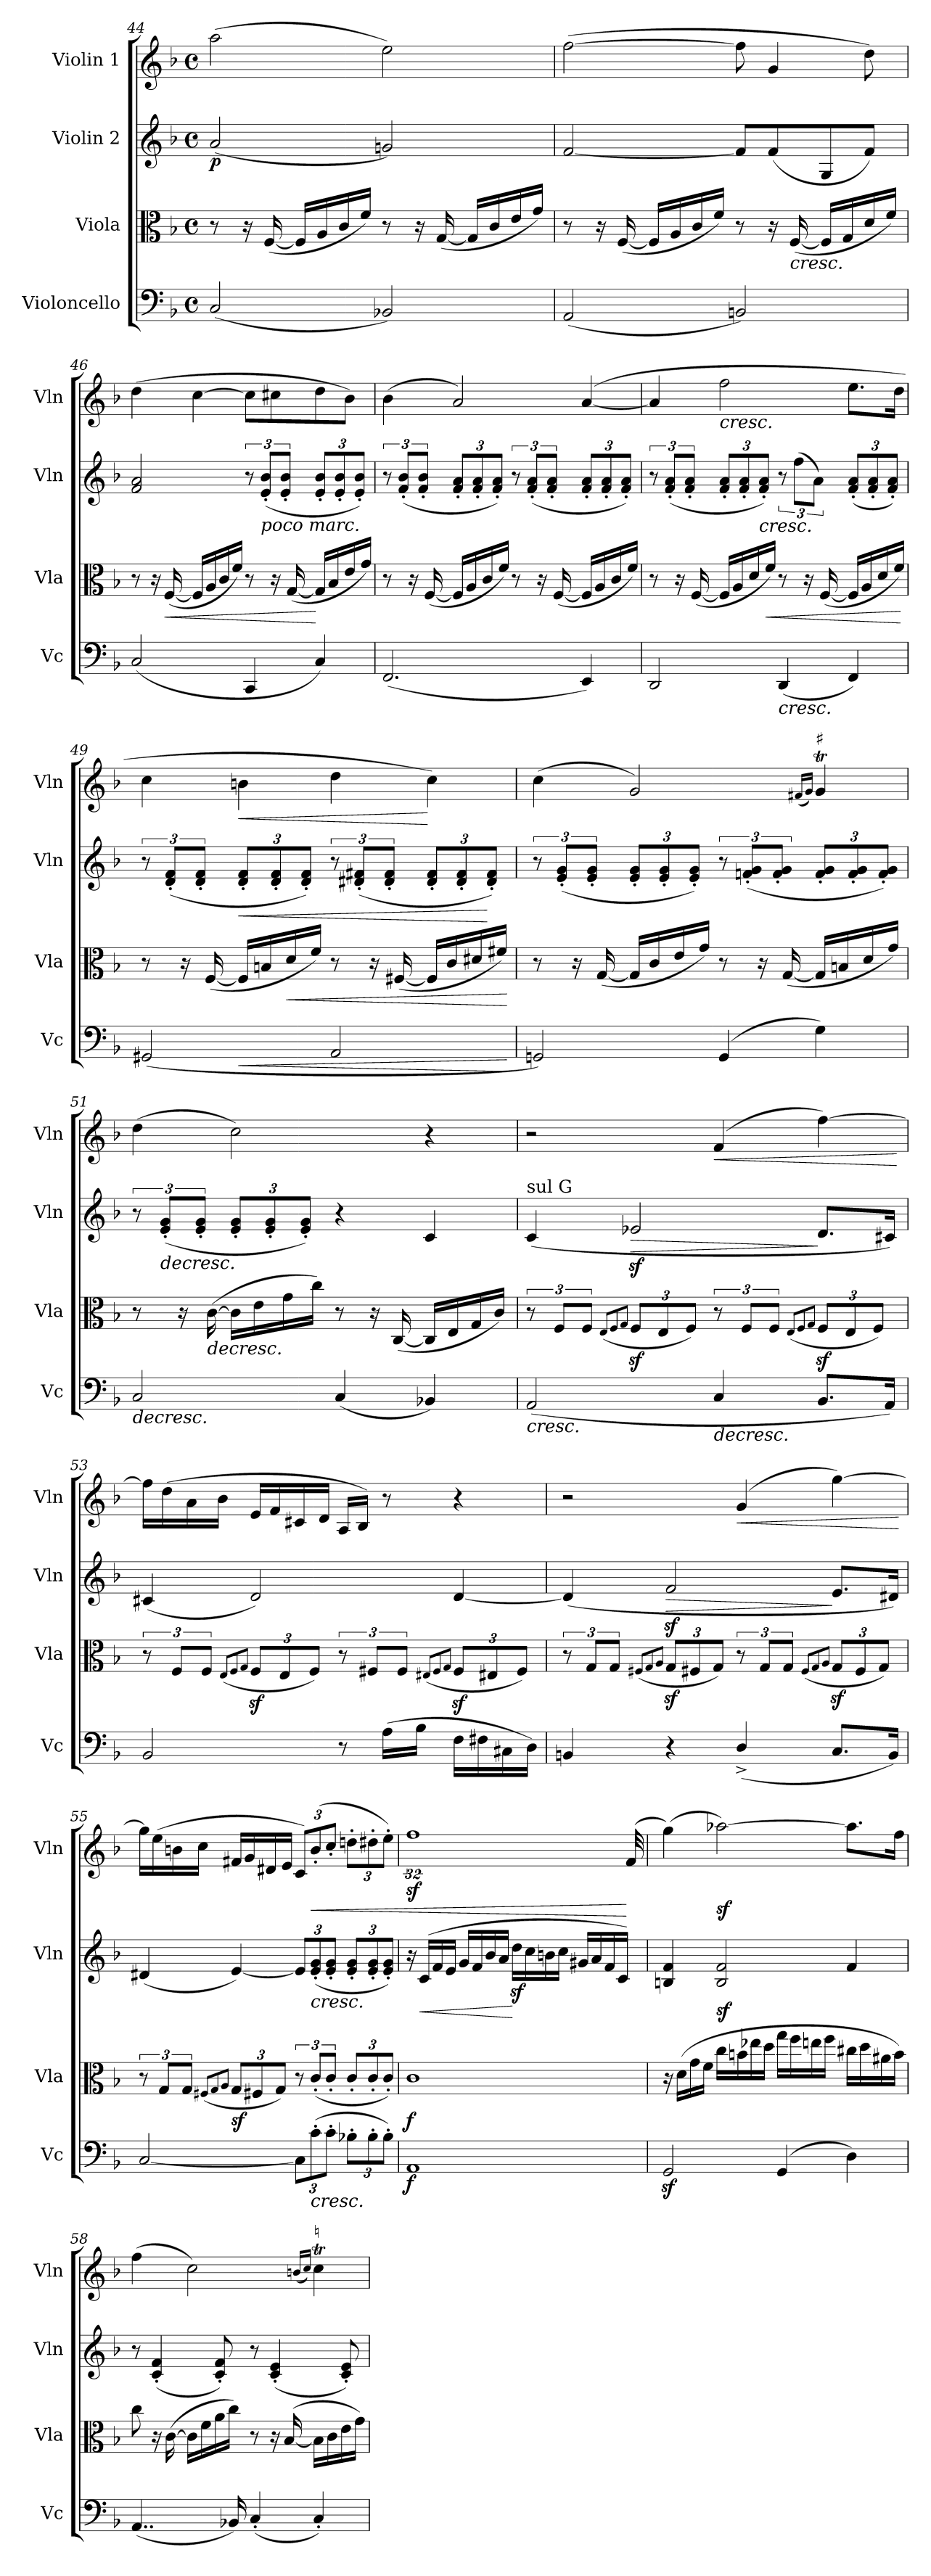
**kern	**dynam	**kern	**dynam	**kern	**dynam	**kern	**dynam
*part4	*part4	*part3	*part3	*part2	*part2	*part1	*part1
*staff4	*staff4	*staff3	*staff3	*staff2	*staff2	*staff1	*staff1
*I"Violoncello	*	*I"Viola	*	*I"Violin 2	*	*I"Violin 1	*
*I'Vc	*	*I'Vla	*	*I'Vln	*	*I'Vln	*
*clefF4	*	*clefC3	*	*clefG2	*	*clefG2	*
*k[b-]	*	*k[b-]	*	*k[b-]	*	*k[b-]	*
*M4/4	*	*M4/4	*	*M4/4	*	*M4/4	*
*met(c)	*	*met(c)	*	*met(c)	*	*met(c)	*
=44	=44	=44	=44	=44	=44	=44	=44
!	!	!	!	!	!LO:DY:b	!	!LO:DY:b
!	!	!	!	!	!	!	!LO:DY:n=1:b
(2C/	.	8r	.	(2a/	p	(2aa\	p other-dynamics
.	.	16r	.	.	.	.	.
.	.	([16F/	.	.	.	.	.
.	.	16F/LL]	.	.	.	.	.
.	.	16A/	.	.	.	.	.
.	.	16c/	.	.	.	.	.
.	.	16f/JJ)	.	.	.	.	.
2BB-X/)	.	8r	.	2gn/)	.	2ee\)	.
.	.	16r	.	.	.	.	.
.	.	([16G/	.	.	.	.	.
.	.	16G/LL]	.	.	.	.	.
.	.	16c/	.	.	.	.	.
.	.	16e/	.	.	.	.	.
.	.	16g/JJ)	.	.	.	.	.
=45	=45	=45	=45	=45	=45	=45	=45
*	*	*	*	*	*	*^	*
(2AA/	.	8r	.	[2f/	.	([2ff\	2ryy	.
.	.	16r	.	.	.	.	.	.
.	.	([16F/	.	.	.	.	.	.
.	.	16F/LL]	.	.	.	.	.	.
.	.	16A/	.	.	.	.	.	.
.	.	16c/	.	.	.	.	.	.
.	.	16f/JJ)	.	.	.	.	.	.
2BBn/)	.	8r	.	8f/L]	.	8ff\]	2ryy	.
.	.	16r	.	(8f/	.	4g/	.	.
!	!	!	!LO:HP:b	!	!	!	!	!
.	.	([16F/	<	.	.	.	.	.
.	.	16F/LL]	.	8G/	.	.	.	.
.	.	16G/	.	.	.	.	.	.
.	.	16d/	.	8f/J)	.	8dd\)	.	.
.	.	16f/JJ)	.	.	.	.	.	.
*	*	*	*	*	*	*v	*v	*
!!LO:LB:g=z
=46	=46	=46	=46	=46	=46	=46	=46
(2C/	.	8r	.	2f/ 2a/	.	(4dd\	.
.	.	16r	.	.	.	.	.
!	!	!	!LO:HP:b	!	!	!	!
.	.	([16F/	<	.	.	.	.
.	.	16F/LL]	.	.	.	[4cc\	.
.	.	16A/	.	.	.	.	.
.	.	16c/	.	.	.	.	.
.	.	16f/JJ)	.	.	.	.	.
4CC/	.	8r	.	12r	.	8cc\L]	.
!	!	!	!	!LO:TX:b:i:t=poco marc.	!	!	!
.	.	.	.	(12e/' 12b-/'L	.	.	.
.	.	16r	.	.	.	8cc#X\	.
.	.	.	.	12e/' 12b-/'J	.	.	.
.	.	([16G/	.	.	.	.	.
*	*	*	*	*Xbrackettup	*	*	*
4C/)	.	16G/LL]	[	12e/' 12b-/'L	.	8dd\	.
.	.	16B-/	.	.	.	.	.
.	.	.	.	12e/' 12b-/'	.	.	.
.	.	16e/	.	.	.	8b-\J)	.
.	.	.	.	12e/' 12b-/'J)	.	.	.
.	.	16g/JJ)	.	.	.	.	.
!!LO:PB:g=z
=47	=47	=47	=47	=47	=47	=47	=47
*	*	*	*	*brackettup	*	*	*
(2.FF/	.	8r	.	12r	.	(4b-\	.
.	.	.	.	(12f/' 12b-/'L	.	.	.
.	.	16r	.	.	.	.	.
.	.	.	.	12f/' 12b-/'J	.	.	.
.	.	([16F/	.	.	.	.	.
*	*	*	*	*Xbrackettup	*	*	*
.	.	16F/LL]	.	12f/' 12a/'L	.	2a/)	.
.	.	16A/	.	.	.	.	.
.	.	.	.	12f/' 12a/'	.	.	.
.	.	16c/	.	.	.	.	.
.	.	.	.	12f/' 12a/'J)	.	.	.
.	.	16f/JJ)	.	.	.	.	.
*	*	*	*	*brackettup	*	*	*
.	.	8r	.	12r	.	.	.
.	.	.	.	(12f/' 12a/'L	.	.	.
.	.	16r	.	.	.	.	.
.	.	.	.	12f/' 12a/'J	.	.	.
.	.	([16F/	.	.	.	.	.
*	*	*	*	*Xbrackettup	*	*	*
4EE/)	.	16F/LL]	.	12f/' 12a/'L	.	([4a/	.
.	.	16A/	.	.	.	.	.
.	.	.	.	12f/' 12a/'	.	.	.
.	.	16c/	.	.	.	.	.
.	.	.	.	12f/' 12a/'J)	.	.	.
.	.	16f/JJ)	.	.	.	.	.
=48	=48	=48	=48	=48	=48	=48	=48
*	*	*	*	*brackettup	*	*	*
2DD/	.	8r	.	12r	.	4a/]	.
.	.	.	.	(12f/' 12a/'L	.	.	.
.	.	16r	.	.	.	.	.
.	.	.	.	12f/' 12a/'J	.	.	.
.	.	([16F/	.	.	.	.	.
*	*	*	*	*Xbrackettup	*	*	*
!	!	!	!	!	!	!	!LO:HP:b
.	.	16F/LL]	.	12f/' 12a/'L	.	2ff\	<
.	.	16A/	.	.	.	.	.
.	.	.	.	12f/' 12a/'	.	.	.
.	.	16d/	.	.	.	.	.
!	!	!	!	!	!LO:HP:b	!	!
.	.	.	.	12f/' 12a/'J)	<	.	.
!	!	!	!LO:HP:b	!	!	!	!
.	.	16f/JJ)	<	.	.	.	.
!	!LO:HP:b	!	!	!	!	!	!
*	*	*	*	*brackettup	*	*	*
(4DD/	<	8r	.	12r	.	.	.
.	.	.	.	(12ff\L	.	.	.
.	.	16r	.	.	.	.	.
.	.	.	.	12a\J)	.	.	.
.	.	([16F/	.	.	.	.	.
*	*	*	*	*Xbrackettup	*	*	*
4FF/)	.	16F/LL]	.	(12f/' 12a/'L	.	8.ee\L	.
.	.	16A/	.	.	.	.	.
.	.	.	.	12f/' 12a/'	.	.	.
.	.	16d/	.	.	.	.	.
.	.	.	.	12f/' 12a/'J)	.	.	.
.	.	16f/JJ)	.	.	.	16dd\Jk	.
.	.	.	[	.	.	.	.
=49	=49	=49	=49	=49	=49	=49	=49
*^	*	*	*	*	*	*	*
*	*	*	*	*	*brackettup	*	*	*
(2GG#X/	4ryy	.	8r	.	12r	.	4cc\	.
.	.	.	.	.	(12d/' 12f/'L	.	.	.
.	.	.	16r	.	.	.	.	.
.	.	.	.	.	12d/' 12f/'J	.	.	.
.	.	.	([16F/	.	.	.	.	.
!	!	!LO:HP:b	!	!	!	!	!	!
*	*	*	*	*	*Xbrackettup	*	*	*
!	!	!	!	!	!	!LO:HP:b	!	!LO:HP:b
.	4ryy	<	16F/LL]	.	12d/' 12f/'L	<	4bn\	<
.	.	.	16Bn/	.	.	.	.	.
.	.	.	.	.	12d/' 12f/'	.	.	.
!	!	!	!	!LO:HP:b	!	!	!	!
.	.	.	16d/	<	.	.	.	.
.	.	.	.	.	12d/' 12f/'J)	.	.	.
.	.	.	16f/JJ)	.	.	.	.	.
*	*	*	*	*	*brackettup	*	*	*
2AA/	4ryy	.	8r	.	12r	.	4dd\	.
.	.	.	.	.	(12d#X/' 12f#X/'L	.	.	.
.	.	.	16r	.	.	.	.	.
.	.	.	.	.	12d#/' 12f#/'J	.	.	.
.	.	.	([16F#X/	.	.	.	.	.
*	*	*	*	*	*Xbrackettup	*	*	*
.	4ryy	.	16F#/LL]	.	12d#/' 12f#/'L	.	4cc\)	[
.	.	.	16c/	.	.	.	.	.
.	.	.	.	.	12d#/' 12f#/'	.	.	.
.	.	.	16d#X/	.	.	.	.	.
.	.	.	.	.	12d#/' 12f#/'J)	[	.	.
.	.	.	16f#X/JJ)	.	.	.	.	.
*v	*v	*	*	*	*	*	*	*
.	[	.	[	.	.	.	.
!!LO:LB:g=z
=50	=50	=50	=50	=50	=50	=50	=50
*	*	*	*	*brackettup	*	*	*
2GGn/)	.	8r	.	12r	.	(4cc\	.
.	.	.	.	(12e/' 12g/'L	.	.	.
.	.	16r	.	.	.	.	.
.	.	.	.	12e/' 12g/'J	.	.	.
.	.	([16G/	.	.	.	.	.
*	*	*	*	*Xbrackettup	*	*	*
.	.	16G/LL]	.	12e/' 12g/'L	.	2g/)	.
.	.	16c/	.	.	.	.	.
.	.	.	.	12e/' 12g/'	.	.	.
.	.	16e/	.	.	.	.	.
.	.	.	.	12e/' 12g/'J)	.	.	.
.	.	16g/JJ)	.	.	.	.	.
*	*	*	*	*brackettup	*	*	*
(4GG/	.	8r	.	12r	.	.	.
.	.	.	.	(12fn/' 12g/'L	.	.	.
.	.	16r	.	.	.	.	.
.	.	.	.	12f/' 12g/'J	.	.	.
.	.	([16G/	.	.	.	.	.
.	.	.	.	.	.	(16qf#X/LL	.
.	.	.	.	.	.	16qg/JJ)	.
*	*	*	*	*Xbrackettup	*	*	*
!	!	!	!	!	!	!LO:TX:a:t=♯	!
4G\)	.	16G/LL]	.	12f/' 12g/'L	.	4gT/	.
.	.	16Bn/	.	.	.	.	.
.	.	.	.	12f/' 12g/'	.	.	.
.	.	16d/	.	.	.	.	.
.	.	.	.	12f/' 12g/'J)	.	.	.
.	.	16g/JJ)	.	.	.	.	.
!!LO:PB:g=z
=51	=51	=51	=51	=51	=51	=51	=51
!	!LO:HP:b	!	!	!	!	!	!
*	*	*	*	*brackettup	*	*	*
2C/	>	8r	.	12r	.	(4dd\	.
!	!	!	!	!	!LO:HP:b	!	!
.	.	.	.	(12e/' 12g/'L	>	.	.
.	.	16r	.	.	.	.	.
.	.	.	.	12e/' 12g/'J	.	.	.
!	!	!	!LO:HP:b	!	!	!	!
.	.	([16c\	>	.	.	.	.
*	*	*	*	*Xbrackettup	*	*	*
.	.	16c\LL]	.	12e/' 12g/'L	.	2cc\)	.
.	.	16e\	.	.	.	.	.
.	.	.	.	12e/' 12g/'	[	.	.
.	.	16g\	.	.	.	.	.
.	.	.	.	12e/' 12g/'J)	.	.	.
.	.	16cc\JJ)	.	.	.	.	.
(4C/	[	8r	[	4r	.	.	.
.	.	16r	.	.	.	.	.
.	.	([16C/	.	.	.	.	.
4BB-X/)	.	16C/LL]	.	4c/	.	4r	.
.	.	16E/	.	.	.	.	.
.	.	16G/	.	.	.	.	.
.	.	16c/JJ)	.	.	.	.	.
=52	=52	=52	=52	=52	=52	=52	=52
!	!	!	!	!LO:TX:a:t=sul G	!	!	!
!	!LO:HP:b	!	!	!	!	!	!
(2AA/	<	12r	.	(4c/	.	2r	.
.	.	12F/L	.	.	.	.	.
.	.	12F/J	.	.	.	.	.
.	.	(8qE/L	.	.	.	.	.
.	.	8qF/	.	.	.	.	.
.	.	8qG/J	.	.	.	.	.
*	*	*Xbrackettup	*	*	*	*	*
!	!	!	!	!	!LO:HP:b	!	!
.	.	12Fz</L	.	2e-Xz</	>	.	.
.	.	12E/	.	.	.	.	.
.	.	12F/J)	.	.	.	.	.
!	!LO:HP:n=1:b	!	!	!	!	!	!
*	*	*brackettup	*	*	*	*	*
!	!	!	!	!	!	!	!LO:HP:b
4C/	] >	12r	.	.	.	(4f/	<
.	.	12F/L	.	.	.	.	.
.	.	12F/J	.	.	.	.	.
.	.	(8qE/L	.	.	.	.	.
.	.	8qF/	.	.	.	.	.
.	.	8qG/J	.	.	.	.	.
*	*	*Xbrackettup	*	*	*	*	*
8.BB-/L	.	12Fz</L	.	8.d/L	]	[4ff\)	.
.	.	12E/	.	.	.	.	.
.	.	12F/J)	.	.	.	.	.
16AA/Jk)	.	.	.	16c#X/Jk)	.	.	.
.	[	.	.	.	.	.	[
=53	=53	=53	=53	=53	=53	=53	=53
*	*	*brackettup	*	*	*	*	*
2BB-/	.	12r	.	(4c#X/	.	16ff\LL]	.
.	.	.	.	.	.	(16dd\	.
.	.	12F/L	.	.	.	.	.
.	.	.	.	.	.	16a\	.
.	.	12F/J	.	.	.	.	.
.	.	.	.	.	.	16b-\JJ	.
.	.	(8qE/L	.	.	.	.	.
.	.	8qF/	.	.	.	.	.
.	.	8qG/J	.	.	.	.	.
*	*	*Xbrackettup	*	*	*	*	*
.	.	12Fz</L	.	2d/)	.	16e/LL	.
.	.	.	.	.	.	16f/	.
.	.	12E/	.	.	.	.	.
.	.	.	.	.	.	16c#X/	.
.	.	12F/J)	.	.	.	.	.
.	.	.	.	.	.	16d/JJ	.
*	*	*brackettup	*	*	*	*	*
8r	.	12r	.	.	.	16A/LL	.
.	.	.	.	.	.	16B-/JJ)	.
.	.	12F#X/L	.	.	.	.	.
(16A\LL	.	.	.	.	.	8r	.
.	.	12F#/J	.	.	.	.	.
16B-\JJ	.	.	.	.	.	.	.
.	.	(8qE#X/L	.	.	.	.	.
.	.	8qF#/	.	.	.	.	.
.	.	8qG/J	.	.	.	.	.
*	*	*Xbrackettup	*	*	*	*	*
16F\LL	.	12F#z</L	.	[4d/	.	4r	.
16F#X\	.	.	.	.	.	.	.
.	.	12E#X/	.	.	.	.	.
16C#X\	.	.	.	.	.	.	.
.	.	12F#/J)	.	.	.	.	.
16D\JJ)	.	.	.	.	.	.	.
!!LO:LB:g=z
=54	=54	=54	=54	=54	=54	=54	=54
*	*	*brackettup	*	*	*	*	*
4BBn/	.	12r	.	(4d/]	.	2r	.
.	.	12G/L	.	.	.	.	.
.	.	12G/J	.	.	.	.	.
.	.	(8qF#X/L	.	.	.	.	.
.	.	8qG/	.	.	.	.	.
.	.	8qA/J	.	.	.	.	.
*	*	*Xbrackettup	*	*	*	*	*
!	!	!	!	!	!LO:HP:b	!	!
4r	.	12Gz</L	.	2fz</	>	.	.
.	.	12F#X/	.	.	.	.	.
.	.	12G/J)	.	.	.	.	.
*	*	*brackettup	*	*	*	*	*
!	!	!	!	!	!	!	!LO:HP:b
(4D^>/	.	12r	.	.	.	(4g/	<
.	.	12G/L	.	.	.	.	.
.	.	12G/J	.	.	.	.	.
.	.	(8qF#/L	.	.	.	.	.
.	.	8qG/	.	.	.	.	.
.	.	8qA/J	.	.	.	.	.
*	*	*Xbrackettup	*	*	*	*	*
8.C/L	.	12Gz</L	.	8.e/L	]	[4gg\)	.
.	.	12F#/	.	.	.	.	.
.	.	12G/J)	.	.	.	.	.
16BB/Jk)	.	.	.	16d#X/Jk)	.	.	.
.	.	.	.	.	.	.	[
!!LO:LB:g=z
=55	=55	=55	=55	=55	=55	=55	=55
*	*	*brackettup	*	*	*	*	*
*	*	*^	*	*	*	*	*
[2C/	.	12r	2ryy	.	(4d#X/	.	16gg\LL]	.
.	.	.	.	.	.	.	(16ee\	.
.	.	12G/L	.	.	.	.	.	.
.	.	.	.	.	.	.	16bn\	.
.	.	12G/J	.	.	.	.	.	.
.	.	.	.	.	.	.	16cc\JJ	.
.	.	(8qF#X/L	.	.	.	.	.	.
.	.	8qG/	.	.	.	.	.	.
.	.	8qA/J	.	.	.	.	.	.
*	*	*Xbrackettup	*	*	*	*	*	*
!	!	!	!	!LO:DY:b	!	!	!	!
.	.	12G/L	.	sf	[4e/)	.	16f#X/LL	.
.	.	.	.	.	.	.	16g/	.
.	.	12F#X/	.	.	.	.	.	.
.	.	.	.	.	.	.	16d#X/	.
.	.	12G/J)	.	.	.	.	.	.
.	.	.	.	.	.	.	16e/JJ	.
*Xbrackettup	*	*brackettup	*	*	*	*	*Xbrackettup	*
12C\L]	.	12r	2ryy	.	12e/L]	.	12c/L)	.
!	!LO:HP:b	!	!	!	!	!LO:HP:b	!	!LO:HP:b
(12c'\	<	(12c'</L	.	.	(12e/' 12g/'	<	(12b'/	<
12c'\J	.	12c'</J	.	.	12e/' 12g/'J	.	12cc'/J	.
*	*	*Xbrackettup	*	*	*	*	*brackettup	*
12B-X'\L	.	12c'</L	.	.	12e/' 12g/'L	.	12ddn'\L	.
12B-'\	.	12c'</	.	.	12e/' 12g/'	.	12dd#X'\	.
12B-'\J)	.	12c'</J)	.	.	12e/' 12g/'J)	.	12ee'\J)	.
*	*	*v	*v	*	*	*	*	*
.	]	.	.	.	]	.	.
=56	=56	=56	=56	=56	=56	=56	=56
!	!LO:DY:b	!	!LO:DY:b	!	!	!	!
1AA	f	1c	f	16r	.	32%31ffz<\	.
!	!	!	!	!	!LO:HP:b	!	!
.	.	.	.	(16c/LL	<	.	.
.	.	.	.	16f/	.	.	.
.	.	.	.	16e/JJ	.	.	.
.	.	.	.	16g/LL	.	.	.
.	.	.	.	16f/	.	.	.
.	.	.	.	16b-/	.	.	.
.	.	.	.	16a/JJ	.	.	.
.	.	.	.	16ddz<\LL	[	.	.
.	.	.	.	16cc\	.	.	.
.	.	.	.	16bn\	.	.	.
.	.	.	.	16cc\JJ	.	.	.
.	.	.	.	16g#X/LL	.	.	.
.	.	.	.	16a/	.	.	.
.	.	.	.	16f/	.	.	.
.	.	.	.	16c/JJ)	.	.	.
.	.	.	.	.	.	(>32f/	[
.	.	.	]	.	.	.	.
=57	=57	=57	=57	=57	=57	=57	=57
*	*	*	*	*^	*	*^	*
2GGz</	.	16r	.	4Bn/ 4f/	2ryy	.	(4gg\)	2ryy	.
.	.	(16d\LL	.	.	.	.	.	.	.
.	.	16g\	.	.	.	.	.	.	.
.	.	16f\JJ	.	.	.	.	.	.	.
!	!	!	!	!	!	!LO:DY:b	!	!	!LO:DY:b
.	.	16cc\LL	.	2B/ 2f/	.	sf	[2aa-X\)	.	sf
.	.	16bn\	.	.	.	.	.	.	.
.	.	16ee-X\	.	.	.	.	.	.	.
.	.	16dd\JJ	.	.	.	.	.	.	.
(4GG/	[	16gg\LL	.	.	2ryy	.	.	2ryy	.
.	.	16ff\	.	.	.	.	.	.	.
.	.	16een\	.	.	.	.	.	.	.
.	.	16ff\JJ	.	.	.	.	.	.	.
4D\)	.	16cc#X\LL	.	4f/	.	.	8.aa-\L]	.	[
.	.	16dd\	.	.	.	.	.	.	.
.	.	16a#X\	.	.	.	.	.	.	.
.	.	16b\JJ)	.	.	.	.	16ff\Jk	.	.
*	*	*	*	*v	*v	*	*	*	*
*	*	*	*	*	*	*v	*v	*
.	.	.	.	.	[	.	.
!!LO:LB:g=z
=58	=58	=58	=58	=58	=58	=58	=58
(4..AA/	.	8cc\	.	8r	.	(4ff\	.
.	.	16r	.	(4c/' 4f/'	.	.	.
.	.	([16c\	.	.	.	.	.
.	.	16c\LL]	.	.	.	2cc\)	.
.	.	16f\	.	.	.	.	.
.	.	16a\	.	8c/' 8f/')	.	.	.
16BB-X/)	.	16cc\JJ)	.	.	.	.	.
(4C'/	.	8r	.	8r	.	.	.
.	.	16r	.	(4c/' 4e/'	.	.	.
.	.	([16B-/	.	.	.	.	.
.	.	.	.	.	.	(16qbn/LL	.
.	.	.	.	.	.	16qcc/JJ)	.
!	!	!	!	!	!	!LO:TX:a:t=♮	!
4C'/)	.	16B-\LL]	.	.	.	4ccT\	.
.	.	16c\	.	.	.	.	.
.	.	16e\	.	8c/' 8e/')	.	.	.
.	.	16g\JJ)	.	.	.	.	.
=	=	=	=	=	=	=	=
*-	*-	*-	*-	*-	*-	*-	*-
